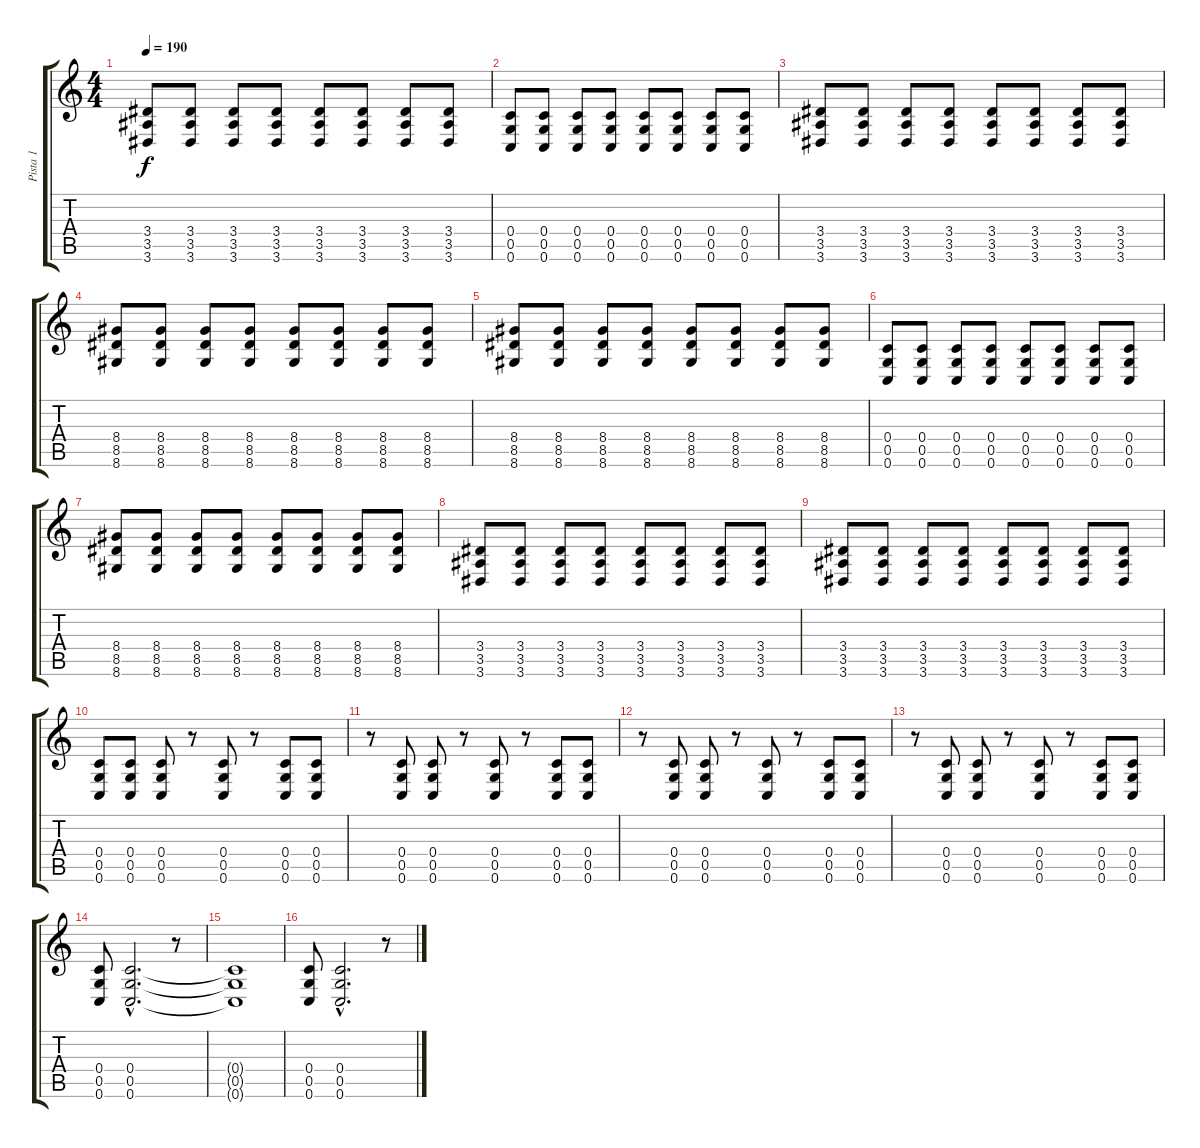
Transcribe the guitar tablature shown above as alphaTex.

\track ("Pista 1" "Pista 1") {instrument distortionguitar}
\staff {score tabs}
\tuning (D4 A3 F3 C3 G2 C2) {hide}
\ts (4 4)
\tempo 190
\clef g2
\ks c
(3.4 3.5 3.6).8{dy f} (3.4 3.5 3.6).8 (3.4 3.5 3.6).8 (3.4 3.5 3.6).8 (3.4 3.5 3.6).8 (3.4 3.5 3.6).8 (3.4 3.5 3.6).8 (3.4 3.5 3.6).8 |
(0.4 0.5 0.6).8 (0.4 0.5 0.6).8 (0.4 0.5 0.6).8 (0.4 0.5 0.6).8 (0.4 0.5 0.6).8 (0.4 0.5 0.6).8 (0.4 0.5 0.6).8 (0.4 0.5 0.6).8 |
(3.4 3.5 3.6).8 (3.4 3.5 3.6).8 (3.4 3.5 3.6).8 (3.4 3.5 3.6).8 (3.4 3.5 3.6).8 (3.4 3.5 3.6).8 (3.4 3.5 3.6).8 (3.4 3.5 3.6).8 |
(8.4 8.5 8.6).8 (8.4 8.5 8.6).8 (8.4 8.5 8.6).8 (8.4 8.5 8.6).8 (8.4 8.5 8.6).8 (8.4 8.5 8.6).8 (8.4 8.5 8.6).8 (8.4 8.5 8.6).8 |
(8.4 8.5 8.6).8 (8.4 8.5 8.6).8 (8.4 8.5 8.6).8 (8.4 8.5 8.6).8 (8.4 8.5 8.6).8 (8.4 8.5 8.6).8 (8.4 8.5 8.6).8 (8.4 8.5 8.6).8 |
(0.4 0.5 0.6).8 (0.4 0.5 0.6).8 (0.4 0.5 0.6).8 (0.4 0.5 0.6).8 (0.4 0.5 0.6).8 (0.4 0.5 0.6).8 (0.4 0.5 0.6).8 (0.4 0.5 0.6).8 |
(8.4 8.5 8.6).8 (8.4 8.5 8.6).8 (8.4 8.5 8.6).8 (8.4 8.5 8.6).8 (8.4 8.5 8.6).8 (8.4 8.5 8.6).8 (8.4 8.5 8.6).8 (8.4 8.5 8.6).8 |
(3.4 3.5 3.6).8 (3.4 3.5 3.6).8 (3.4 3.5 3.6).8 (3.4 3.5 3.6).8 (3.4 3.5 3.6).8 (3.4 3.5 3.6).8 (3.4 3.5 3.6).8 (3.4 3.5 3.6).8 |
(3.4 3.5 3.6).8 (3.4 3.5 3.6).8 (3.4 3.5 3.6).8 (3.4 3.5 3.6).8 (3.4 3.5 3.6).8 (3.4 3.5 3.6).8 (3.4 3.5 3.6).8 (3.4 3.5 3.6).8 |
(0.4 0.5 0.6).8 (0.4 0.5 0.6).8 (0.4 0.5 0.6).8 r.8 (0.4 0.5 0.6).8 r.8 (0.4 0.5 0.6).8 (0.4 0.5 0.6).8 |
r.8 (0.4 0.5 0.6).8 (0.4 0.5 0.6).8 r.8 (0.4 0.5 0.6).8 r.8 (0.4 0.5 0.6).8 (0.4 0.5 0.6).8 |
r.8 (0.4 0.5 0.6).8 (0.4 0.5 0.6).8 r.8 (0.4 0.5 0.6).8 r.8 (0.4 0.5 0.6).8 (0.4 0.5 0.6).8 |
r.8 (0.4 0.5 0.6).8 (0.4 0.5 0.6).8 r.8 (0.4 0.5 0.6).8 r.8 (0.4 0.5 0.6).8 (0.4 0.5 0.6).8 |
(0.4 0.5 0.6).8 (0.4{hac} 0.5{hac} 0.6{hac}).2{d} r.8 |
(0.4{t} 0.5{t} 0.6{t}).1 |
(0.4 0.5 0.6).8 (0.4{hac} 0.5{hac} 0.6{hac}).2{d} r.8
